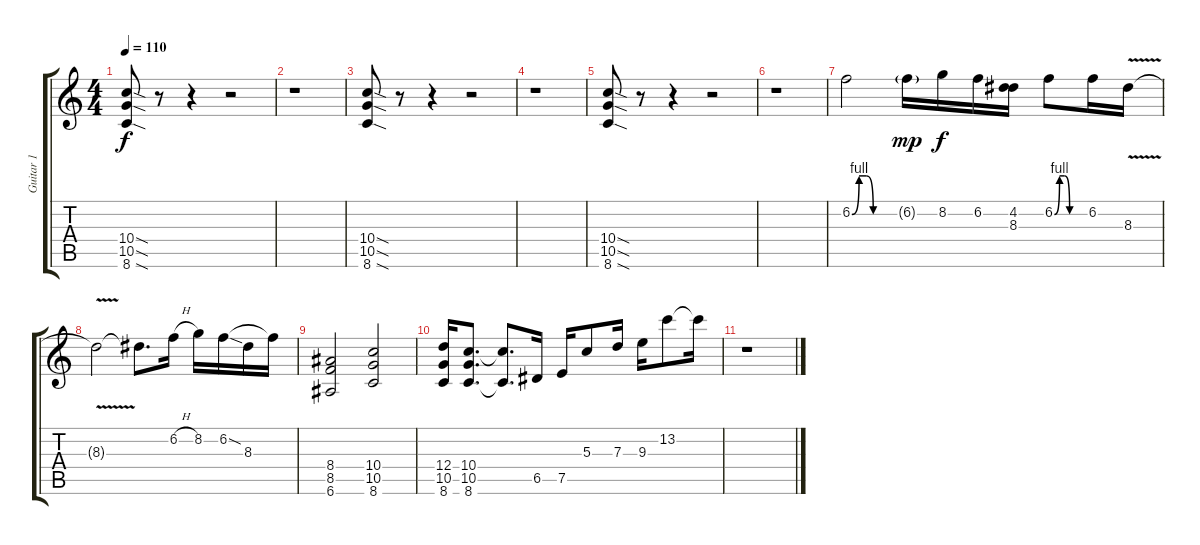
\track ("Guitar 1" "Guitar 1") {instrument overdrivenguitar}
\staff {score tabs}
\tuning (E4 B3 G3 D3 A2 E2) {hide}
\ts (4 4)
\tempo 110
\clef g2
\ks c
(10.4{sod} 10.5{sod} 8.6{sod}).8{dy f} r.8 r.4 r.2 |
r.1 |
(10.4{sod} 10.5{sod} 8.6{sod}).8 r.8 r.4 r.2 |
r.1 |
(10.4{sod} 10.5{sod} 8.6{sod}).8 r.8 r.4 r.2 |
r.1 |
6.2{be (custom 0 0 10 4 20 4 30 0 60 0)}.2 6.2{g}.16{dy mp} 8.2.16{dy f} 6.2.16 (4.2 8.3).16 6.2{be (custom 0 0 10 4 20 4 30 0 60 0)}.8 6.2.16 8.3{v}.16 |
8.3{t}.2 8.3{t}.8{d} 6.2{h}.16 8.2.16 6.2{sod}.16 8.3.16 6.2{t}.16 |
(8.4 8.5 6.6).2 (10.4 10.5 8.6).2 |
(12.4 10.5 8.6).16 (10.4 10.5 8.6).8{d} (10.4{t} 8.6{t}).8{d} 6.5.16 7.5.16 5.3.8 7.3.16 9.3.16 13.2.8 13.2{t}.16 |
r.1
